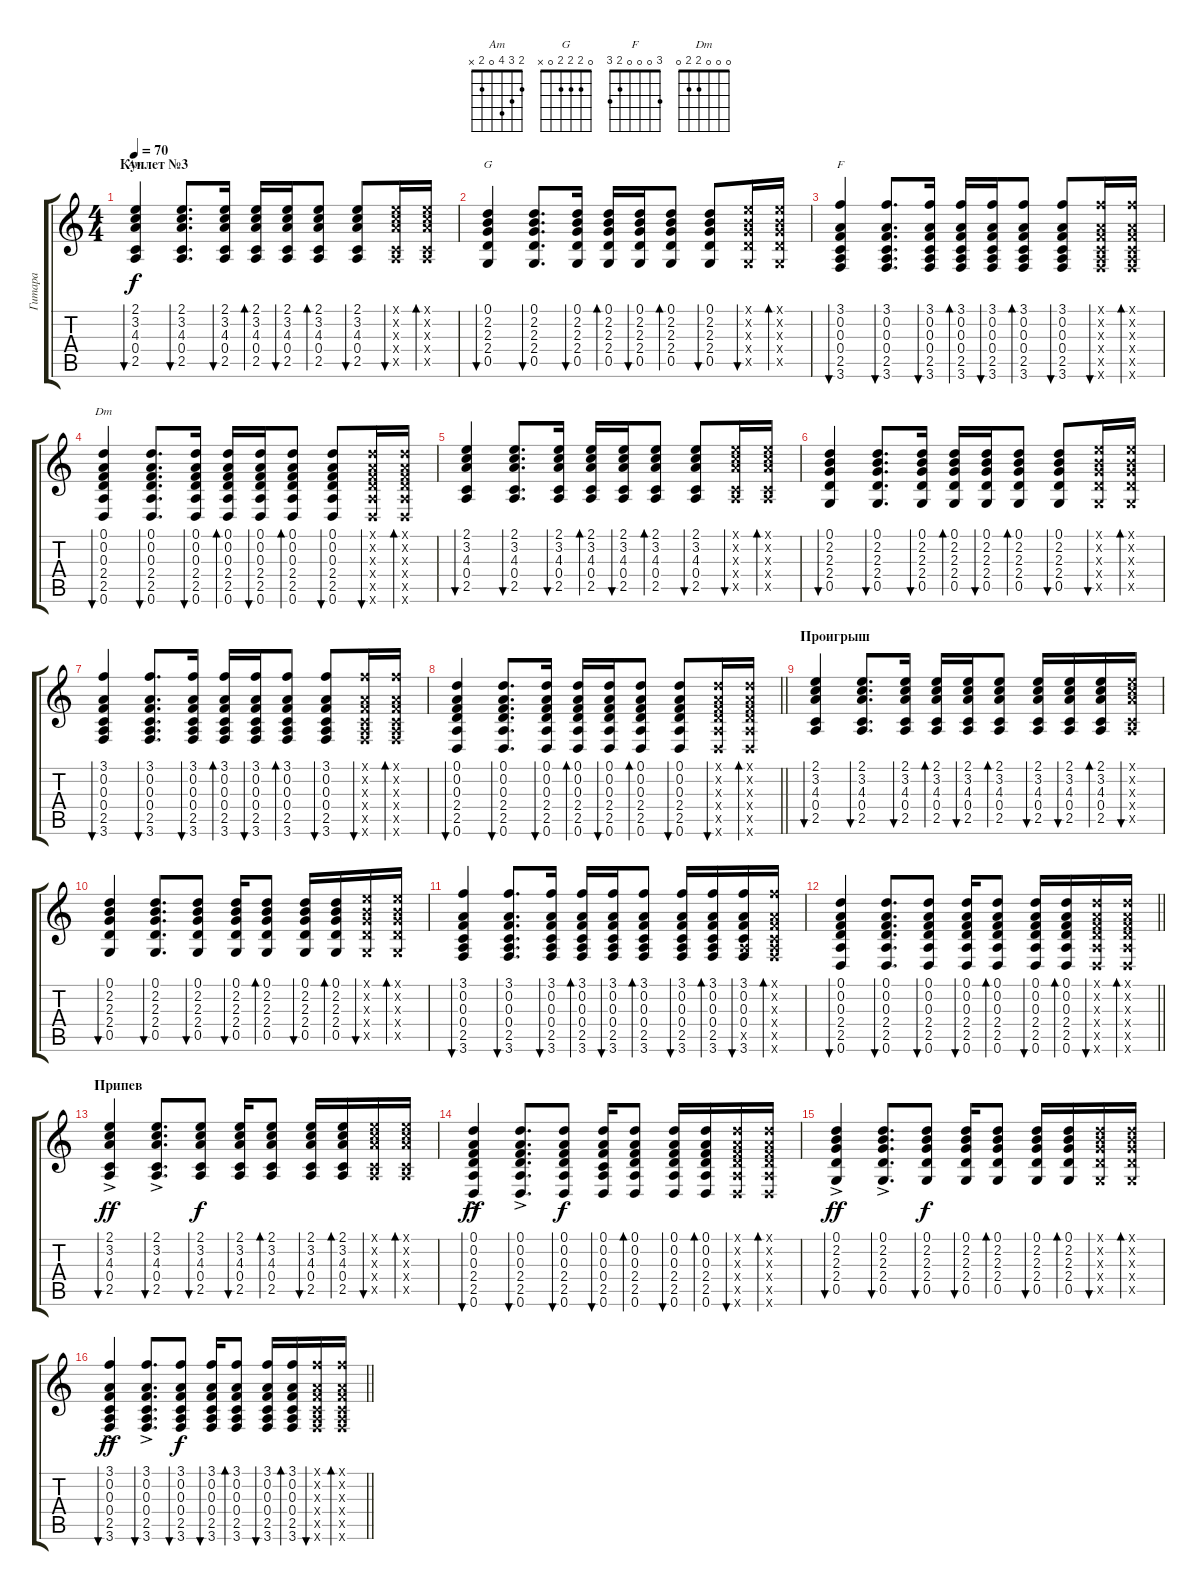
\track ("Гитара" "Гитара") {instrument acousticguitarsteel}
\staff {score tabs}
\tuning (D4 A3 F3 C3 G2 D2) {hide}
\chord ("Am" 2 3 4 0 2 x)
\chord ("G" 0 2 2 2 0 x)
\chord ("F" 3 0 0 0 2 3)
\chord ("Dm" 0 0 0 2 2 0)
\ts (4 4)
\section ("" "Куплет №3")
\tempo 70
\clef g2
\ks c
(2.1 3.2 4.3 0.4 2.5).4{bu 60 ch "Am" dy f} (2.1 3.2 4.3 0.4 2.5).8{d bu 60} (2.1 3.2 4.3 0.4 2.5).16{bu 60} (2.1 3.2 4.3 0.4 2.5).16{bd 60} (2.1 3.2 4.3 0.4 2.5).16{bu 60} (2.1 3.2 4.3 0.4 2.5).8{bd 60} (2.1 3.2 4.3 0.4 2.5).8{bu 60} (2.1{x} 3.2{x} 4.3{x} 0.4{x} 2.5{x}).16{bu 60} (2.1{x} 3.2{x} 4.3{x} 0.4{x} 2.5{x}).16{bd 60} |
(0.1 2.2 2.3 2.4 0.5).4{bu 60 ch "G"} (0.1 2.2 2.3 2.4 0.5).8{d bu 60} (0.1 2.2 2.3 2.4 0.5).16{bu 60} (0.1 2.2 2.3 2.4 0.5).16{bd 60} (0.1 2.2 2.3 2.4 0.5).16{bu 60} (0.1 2.2 2.3 2.4 0.5).8{bd 60} (0.1 2.2 2.3 2.4 0.5).8{bu 60} (2.1{x} 2.2{x} 2.3{x} 2.4{x} 0.5{x}).16{bu 60} (2.1{x} 2.2{x} 2.3{x} 2.4{x} 0.5{x}).16{bd 60} |
(3.1 0.2 0.3 0.4 2.5 3.6).4{bu 60 ch "F"} (3.1 0.2 0.3 0.4 2.5 3.6).8{d bu 60} (3.1 0.2 0.3 0.4 2.5 3.6).16{bu 60} (3.1 0.2 0.3 0.4 2.5 3.6).16{bd 60} (3.1 0.2 0.3 0.4 2.5 3.6).16{bu 60} (3.1 0.2 0.3 0.4 2.5 3.6).8{bd 60} (3.1 0.2 0.3 0.4 2.5 3.6).8{bu 60} (3.1{x} 0.2{x} 0.3{x} 0.4{x} 2.5{x} 3.6{x}).16{bu 60} (3.1{x} 0.2{x} 0.3{x} 0.4{x} 2.5{x} 3.6{x}).16{bd 60} |
(0.1 0.2 0.3 2.4 2.5 0.6).4{bu 60 ch "Dm"} (0.1 0.2 0.3 2.4 2.5 0.6).8{d bu 60} (0.1 0.2 0.3 2.4 2.5 0.6).16{bu 60} (0.1 0.2 0.3 2.4 2.5 0.6).16{bd 60} (0.1 0.2 0.3 2.4 2.5 0.6).16{bu 60} (0.1 0.2 0.3 2.4 2.5 0.6).8{bd 60} (0.1 0.2 0.3 2.4 2.5 0.6).8{bu 60} (0.1{x} 0.2{x} 0.3{x} 2.4{x} 2.5{x} 0.6{x}).16{bu 60} (0.1{x} 0.2{x} 0.3{x} 2.4{x} 2.5{x} 0.6{x}).16{bd 60} |
(2.1 3.2 4.3 0.4 2.5).4{bu 60} (2.1 3.2 4.3 0.4 2.5).8{d bu 60} (2.1 3.2 4.3 0.4 2.5).16{bu 60} (2.1 3.2 4.3 0.4 2.5).16{bd 60} (2.1 3.2 4.3 0.4 2.5).16{bu 60} (2.1 3.2 4.3 0.4 2.5).8{bd 60} (2.1 3.2 4.3 0.4 2.5).8{bu 60} (2.1{x} 3.2{x} 4.3{x} 0.4{x} 2.5{x}).16{bu 60} (2.1{x} 3.2{x} 4.3{x} 0.4{x} 2.5{x}).16{bd 60} |
(0.1 2.2 2.3 2.4 0.5).4{bu 60} (0.1 2.2 2.3 2.4 0.5).8{d bu 60} (0.1 2.2 2.3 2.4 0.5).16{bu 60} (0.1 2.2 2.3 2.4 0.5).16{bd 60} (0.1 2.2 2.3 2.4 0.5).16{bu 60} (0.1 2.2 2.3 2.4 0.5).8{bd 60} (0.1 2.2 2.3 2.4 0.5).8{bu 60} (2.1{x} 2.2{x} 2.3{x} 2.4{x} 0.5{x}).16{bu 60} (2.1{x} 2.2{x} 2.3{x} 2.4{x} 0.5{x}).16{bd 60} |
(3.1 0.2 0.3 0.4 2.5 3.6).4{bu 60} (3.1 0.2 0.3 0.4 2.5 3.6).8{d bu 60} (3.1 0.2 0.3 0.4 2.5 3.6).16{bu 60} (3.1 0.2 0.3 0.4 2.5 3.6).16{bd 60} (3.1 0.2 0.3 0.4 2.5 3.6).16{bu 60} (3.1 0.2 0.3 0.4 2.5 3.6).8{bd 60} (3.1 0.2 0.3 0.4 2.5 3.6).8{bu 60} (3.1{x} 0.2{x} 0.3{x} 0.4{x} 2.5{x} 3.6{x}).16{bu 60} (3.1{x} 0.2{x} 0.3{x} 0.4{x} 2.5{x} 3.6{x}).16{bd 60} |
\barLineRight lightlight
(0.1 0.2 0.3 2.4 2.5 0.6).4{bu 60} (0.1 0.2 0.3 2.4 2.5 0.6).8{d bu 60} (0.1 0.2 0.3 2.4 2.5 0.6).16{bu 60} (0.1 0.2 0.3 2.4 2.5 0.6).16{bd 60} (0.1 0.2 0.3 2.4 2.5 0.6).16{bu 60} (0.1 0.2 0.3 2.4 2.5 0.6).8{bd 60} (0.1 0.2 0.3 2.4 2.5 0.6).8{bu 60} (0.1{x} 0.2{x} 0.3{x} 2.4{x} 2.5{x} 0.6{x}).16{bu 60} (0.1{x} 0.2{x} 0.3{x} 2.4{x} 2.5{x} 0.6{x}).16{bd 60} |
\section ("" "Проигрыш")
(2.1 3.2 4.3 0.4 2.5).4{bu 60} (2.1 3.2 4.3 0.4 2.5).8{d bu 60} (2.1 3.2 4.3 0.4 2.5).16{bu 60} (2.1 3.2 4.3 0.4 2.5).16{bd 60} (2.1 3.2 4.3 0.4 2.5).16{bu 60} (2.1 3.2 4.3 0.4 2.5).8{bd 60} (2.1 3.2 4.3 0.4 2.5).16{bu 60} (2.1 3.2 4.3 0.4 2.5).16{bu 60} (2.1 3.2 4.3 0.4 2.5).16{bd 60} (2.1{x} 3.2{x} 4.3{x} 0.4{x} 2.5{x}).16{bu 60} |
(0.1 2.2 2.3 2.4 0.5).4{bu 60} (0.1 2.2 2.3 2.4 0.5).8{d bu 60} (0.1 2.2 2.3 2.4 0.5).8{bu 60} (0.1 2.2 2.3 2.4 0.5).16{bu 60} (0.1 2.2 2.3 2.4 0.5).8{bd 60} (0.1 2.2 2.3 2.4 0.5).16{bu 60} (0.1 2.2 2.3 2.4 0.5).16{bd 60} (2.1{x} 2.2{x} 2.3{x} 2.4{x} 0.5{x}).16{bu 60} (2.1{x} 2.2{x} 2.3{x} 2.4{x} 0.5{x}).16{bd 60} |
(3.1 0.2 0.3 0.4 2.5 3.6).4{bu 60} (3.1 0.2 0.3 0.4 2.5 3.6).8{d bu 60} (3.1 0.2 0.3 0.4 2.5 3.6).16{bu 60} (3.1 0.2 0.3 0.4 2.5 3.6).16{bd 60} (3.1 0.2 0.3 0.4 2.5 3.6).16{bu 60} (3.1 0.2 0.3 0.4 2.5 3.6).8{bd 60} (3.1 0.2 0.3 0.4 2.5 3.6).16{bu 60} (3.1 0.2 0.3 0.4 2.5 3.6).16{bd 60} (3.1 0.2 0.3 0.4 2.5{x} 3.6).16{bu 60} (3.1{x} 0.2{x} 0.3{x} 0.4{x} 2.5{x} 3.6{x}).16{bd 60} |
\barLineRight lightlight
(0.1 0.2 0.3 2.4 2.5 0.6).4{bu 60} (0.1 0.2 0.3 2.4 2.5 0.6).8{d bu 60} (0.1 0.2 0.3 2.4 2.5 0.6).8{bu 60} (0.1 0.2 0.3 2.4 2.5 0.6).16{bu 60} (0.1 0.2 0.3 2.4 2.5 0.6).8{bd 60} (0.1 0.2 0.3 2.4 2.5 0.6).16{bu 60} (0.1 0.2 0.3 2.4 2.5 0.6).16{bd 60} (0.1{x} 0.2{x} 0.3{x} 2.4{x} 2.5{x} 0.6{x}).16{bu 60} (0.1{x} 0.2{x} 0.3{x} 2.4{x} 2.5{x} 0.6{x}).16{bd 60} |
\section ("" "Припев")
(2.1{ac} 3.2{ac} 4.3{ac} 0.4{ac} 2.5{ac}).4{bu 60 dy ff} (2.1{ac} 3.2{ac} 4.3{ac} 0.4{ac} 2.5{ac}).8{d bu 60} (2.1 3.2 4.3 0.4 2.5).8{bu 60 dy f} (2.1 3.2 4.3 0.4 2.5).16{bu 60} (2.1 3.2 4.3 0.4 2.5).8{bd 60} (2.1 3.2 4.3 0.4 2.5).16{bu 60} (2.1 3.2 4.3 0.4 2.5).16{bd 60} (2.1{x} 3.2{x} 4.3{x} 0.4{x} 2.5{x}).16{bu 60} (2.1{x} 3.2{x} 4.3{x} 0.4{x} 2.5{x}).16{bd 60} |
(0.1{ac} 0.2{ac} 0.3{ac} 2.4{ac} 2.5{ac} 0.6{ac}).4{bu 60 dy ff} (0.1{ac} 0.2{ac} 0.3{ac} 2.4{ac} 2.5{ac} 0.6{ac}).8{d bu 60} (0.1 0.2 0.3 2.4 2.5 0.6).8{bu 60 dy f} (0.1 0.2 0.3 0.4 2.5 0.6).16{bu 60} (0.1 0.2 0.3 2.4 2.5 0.6).8{bd 60} (0.1 0.2 0.3 2.4 2.5 0.6).16{bu 60} (0.1 0.2 0.3 2.4 2.5 0.6).16{bd 60} (0.1{x} 0.2{x} 0.3{x} 2.4{x} 2.5{x} 0.6{x}).16{bu 60} (0.1{x} 0.2{x} 0.3{x} 2.4{x} 2.5{x} 0.6{x}).16{bd 60} |
(0.1{ac} 2.2{ac} 2.3{ac} 2.4{ac} 0.5{ac}).4{bu 60 dy ff} (0.1{ac} 2.2{ac} 2.3{ac} 2.4{ac} 0.5{ac}).8{d bu 60} (0.1 2.2 2.3 2.4 0.5).8{bu 60 dy f} (0.1 2.2 2.3 2.4 0.5).16{bu 60} (0.1 2.2 2.3 2.4 0.5).8{bd 60} (0.1 2.2 2.3 2.4 0.5).16{bu 60} (0.1 2.2 2.3 2.4 0.5).16{bd 60} (0.1{x} 2.2{x} 2.3{x} 2.4{x} 0.5{x}).16{bu 60} (0.1{x} 2.2{x} 2.3{x} 2.4{x} 0.5{x}).16{bd 60} |
\barLineRight lightlight
(3.1{ac} 0.2{ac} 0.3{ac} 0.4{ac} 2.5{ac} 3.6{ac}).4{bu 60 dy ff} (3.1{ac} 0.2{ac} 0.3{ac} 0.4{ac} 2.5{ac} 3.6{ac}).8{d bu 60} (3.1 0.2 0.3 0.4 2.5 3.6).8{bu 60 dy f} (3.1 0.2 0.3 0.4 2.5 3.6).16{bu 60} (3.1 0.2 0.3 0.4 2.5 3.6).8{bd 60} (3.1 0.2 0.3 0.4 2.5 3.6).16{bu 60} (3.1 0.2 0.3 0.4 2.5 3.6).16{bd 60} (3.1{x} 0.2{x} 0.3{x} 0.4{x} 2.5{x} 3.6{x}).16{bu 60} (3.1{x} 0.2{x} 0.3{x} 0.4{x} 2.5{x} 3.6{x}).16{bd 60}
